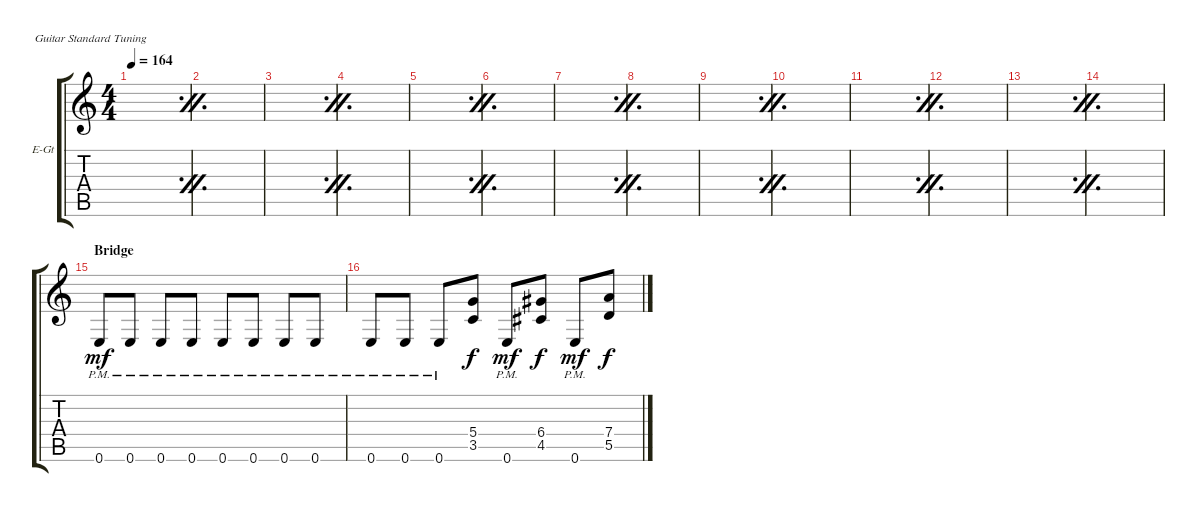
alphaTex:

\bracketExtendMode groupsimilarinstruments
\firstSystemTrackNameOrientation horizontal
\otherSystemsTrackNameOrientation horizontal
\track ("Gtr I Rhytm" "E-Gt") {instrument overdrivenguitar}
\staff {score tabs}
\tuning (E4 B3 G3 D3 A2 E2)
\ts (4 4)
\tempo 164
\clef g2
\simile firstofdouble
\ks c
|
\simile secondofdouble
|
\simile firstofdouble
|
\simile secondofdouble
|
\simile firstofdouble
|
\simile secondofdouble
|
\simile firstofdouble
|
\simile secondofdouble
|
\simile firstofdouble
|
\simile secondofdouble
|
\simile firstofdouble
|
\simile secondofdouble
|
\simile firstofdouble
|
\simile secondofdouble
|
\section ("" "Bridge")
0.6{pm}.8{dy mf} 0.6{pm}.8 0.6{pm}.8 0.6{pm}.8 0.6{pm}.8 0.6{pm}.8 0.6{pm}.8 0.6{pm}.8 |
0.6{pm}.8 0.6{pm}.8 0.6{pm}.8 (5.4 3.5).8{dy f} 0.6{pm}.8{dy mf} (6.4 4.5).8{dy f} 0.6{pm}.8{dy mf} (7.4 5.5).8{dy f}
